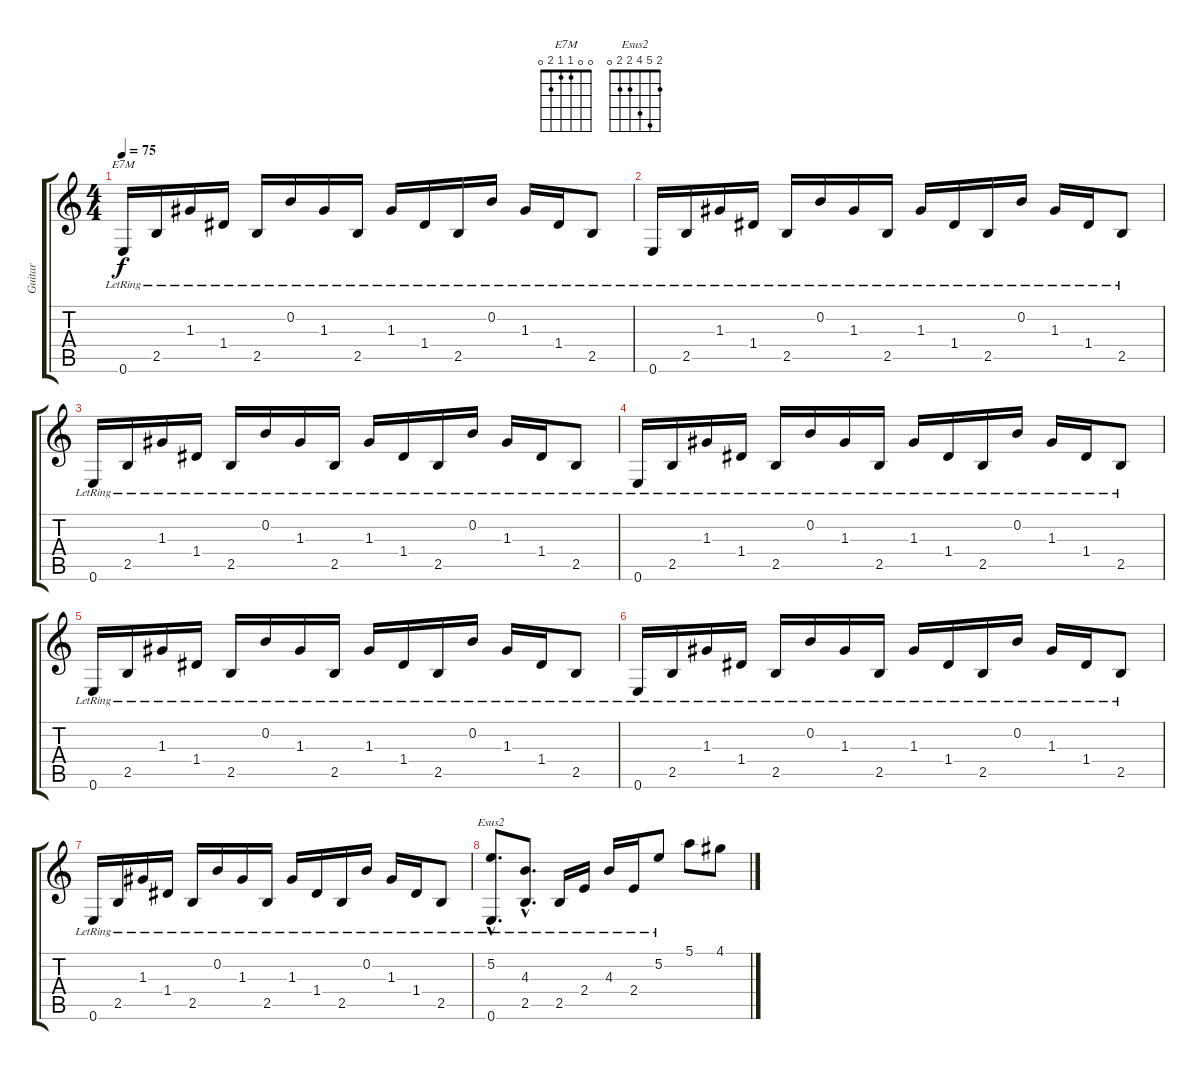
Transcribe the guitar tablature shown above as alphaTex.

\track ("Guitar" "Guitar") {instrument electricguitarjazz}
\staff {score tabs}
\tuning (E4 B3 G3 D3 A2 E2) {hide}
\chord ("E7M" 0 0 1 1 2 0)
\chord ("Esus2" 2 5 4 2 2 0)
\ts (4 4)
\tempo 75
\clef g2
\ks c
0.6{lr}.16{ch "E7M" dy f} 2.5{lr}.16 1.3{lr}.16 1.4{lr}.16 2.5{lr}.16 0.2{lr}.16 1.3{lr}.16 2.5{lr}.16 1.3{lr}.16 1.4{lr}.16 2.5{lr}.16 0.2{lr}.16 1.3{lr}.16 1.4{lr}.16 2.5{lr}.8 |
0.6{lr}.16 2.5{lr}.16 1.3{lr}.16 1.4{lr}.16 2.5{lr}.16 0.2{lr}.16 1.3{lr}.16 2.5{lr}.16 1.3{lr}.16 1.4{lr}.16 2.5{lr}.16 0.2{lr}.16 1.3{lr}.16 1.4{lr}.16 2.5{lr}.8 |
0.6{lr}.16 2.5{lr}.16 1.3{lr}.16 1.4{lr}.16 2.5{lr}.16 0.2{lr}.16 1.3{lr}.16 2.5{lr}.16 1.3{lr}.16 1.4{lr}.16 2.5{lr}.16 0.2{lr}.16 1.3{lr}.16 1.4{lr}.16 2.5{lr}.8 |
0.6{lr}.16 2.5{lr}.16 1.3{lr}.16 1.4{lr}.16 2.5{lr}.16 0.2{lr}.16 1.3{lr}.16 2.5{lr}.16 1.3{lr}.16 1.4{lr}.16 2.5{lr}.16 0.2{lr}.16 1.3{lr}.16 1.4{lr}.16 2.5{lr}.8 |
0.6{lr}.16 2.5{lr}.16 1.3{lr}.16 1.4{lr}.16 2.5{lr}.16 0.2{lr}.16 1.3{lr}.16 2.5{lr}.16 1.3{lr}.16 1.4{lr}.16 2.5{lr}.16 0.2{lr}.16 1.3{lr}.16 1.4{lr}.16 2.5{lr}.8 |
0.6{lr}.16 2.5{lr}.16 1.3{lr}.16 1.4{lr}.16 2.5{lr}.16 0.2{lr}.16 1.3{lr}.16 2.5{lr}.16 1.3{lr}.16 1.4{lr}.16 2.5{lr}.16 0.2{lr}.16 1.3{lr}.16 1.4{lr}.16 2.5{lr}.8 |
0.6{lr}.16 2.5{lr}.16 1.3{lr}.16 1.4{lr}.16 2.5{lr}.16 0.2{lr}.16 1.3{lr}.16 2.5{lr}.16 1.3{lr}.16 1.4{lr}.16 2.5{lr}.16 0.2{lr}.16 1.3{lr}.16 1.4{lr}.16 2.5{lr}.8 |
(5.2{hac lr} 0.6{hac lr}).8{d ch "Esus2"} (4.3{hac lr} 2.5{hac lr}).8{d} 2.5{lr}.16 2.4{lr}.16 4.3{lr}.16 2.4{lr}.16 5.2{lr}.8 5.1.8 4.1.8
